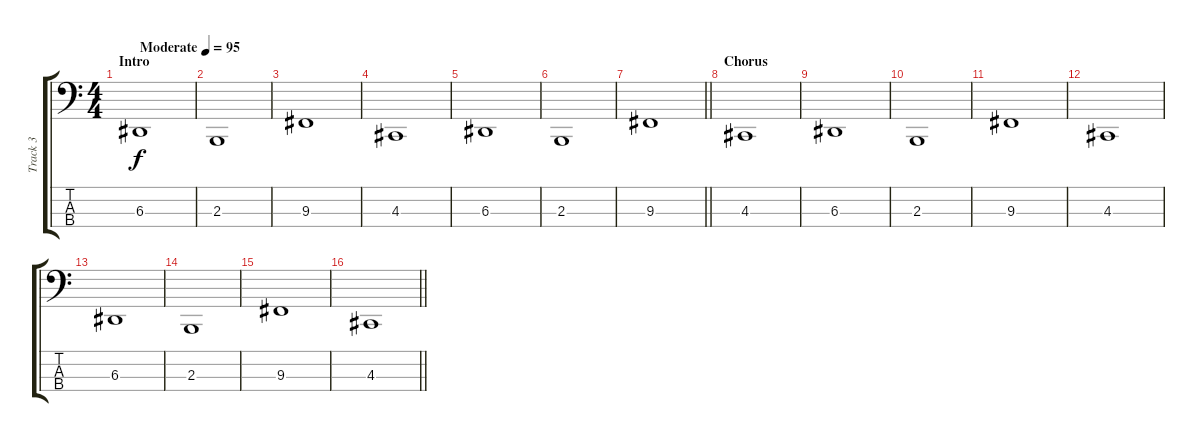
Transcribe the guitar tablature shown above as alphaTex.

\track ("Track 3" "Track 3") {instrument lead1square}
\staff {score tabs}
\tuning (G2 D2 A1 E1) {hide}
\ts (4 4)
\section ("" "Intro")
\tempo (95 "Moderate")
\clef f4
\ks c
6.3.1{dy f instrument lead1square} |
2.3.1 |
9.3.1 |
4.3.1 |
6.3.1 |
2.3.1 |
\barLineRight lightlight
9.3.1 |
\section ("" "Chorus")
4.3.1 |
6.3.1 |
2.3.1 |
9.3.1 |
4.3.1 |
6.3.1 |
2.3.1 |
9.3.1 |
\barLineRight lightlight
4.3.1
